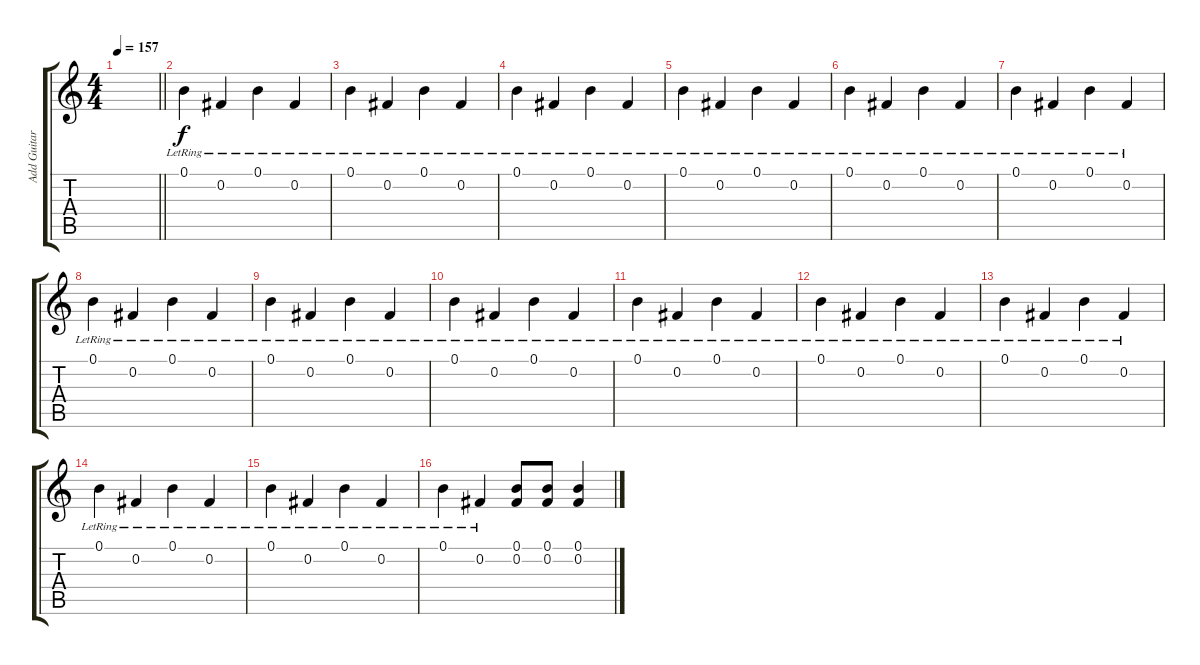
\track ("Add Guitar" "Add Guitar") {instrument distortionguitar}
\staff {score tabs}
\tuning (B3 Gb3 D3 A2 E2 B1) {hide}
\ts (4 4)
\tempo 157
\clef g2
\barLineRight lightlight
\ks c
|
\section ("" "")
0.1{lr}.4 0.2{lr}.4 0.1{lr}.4 0.2{lr}.4 |
0.1{lr}.4 0.2{lr}.4 0.1{lr}.4 0.2{lr}.4 |
0.1{lr}.4 0.2{lr}.4 0.1{lr}.4 0.2{lr}.4 |
0.1{lr}.4 0.2{lr}.4 0.1{lr}.4 0.2{lr}.4 |
0.1{lr}.4 0.2{lr}.4 0.1{lr}.4 0.2{lr}.4 |
0.1{lr}.4 0.2{lr}.4 0.1{lr}.4 0.2{lr}.4 |
0.1{lr}.4 0.2{lr}.4 0.1{lr}.4 0.2{lr}.4 |
0.1{lr}.4 0.2{lr}.4 0.1{lr}.4 0.2{lr}.4 |
0.1{lr}.4 0.2{lr}.4 0.1{lr}.4 0.2{lr}.4 |
0.1{lr}.4 0.2{lr}.4 0.1{lr}.4 0.2{lr}.4 |
0.1{lr}.4 0.2{lr}.4 0.1{lr}.4 0.2{lr}.4 |
0.1{lr}.4 0.2{lr}.4 0.1{lr}.4 0.2{lr}.4 |
0.1{lr}.4 0.2{lr}.4 0.1{lr}.4 0.2{lr}.4 |
0.1{lr}.4 0.2{lr}.4 0.1{lr}.4 0.2{lr}.4 |
0.1{lr}.4 0.2{lr}.4 (0.1 0.2).8 (0.1 0.2).8 (0.1 0.2).4
